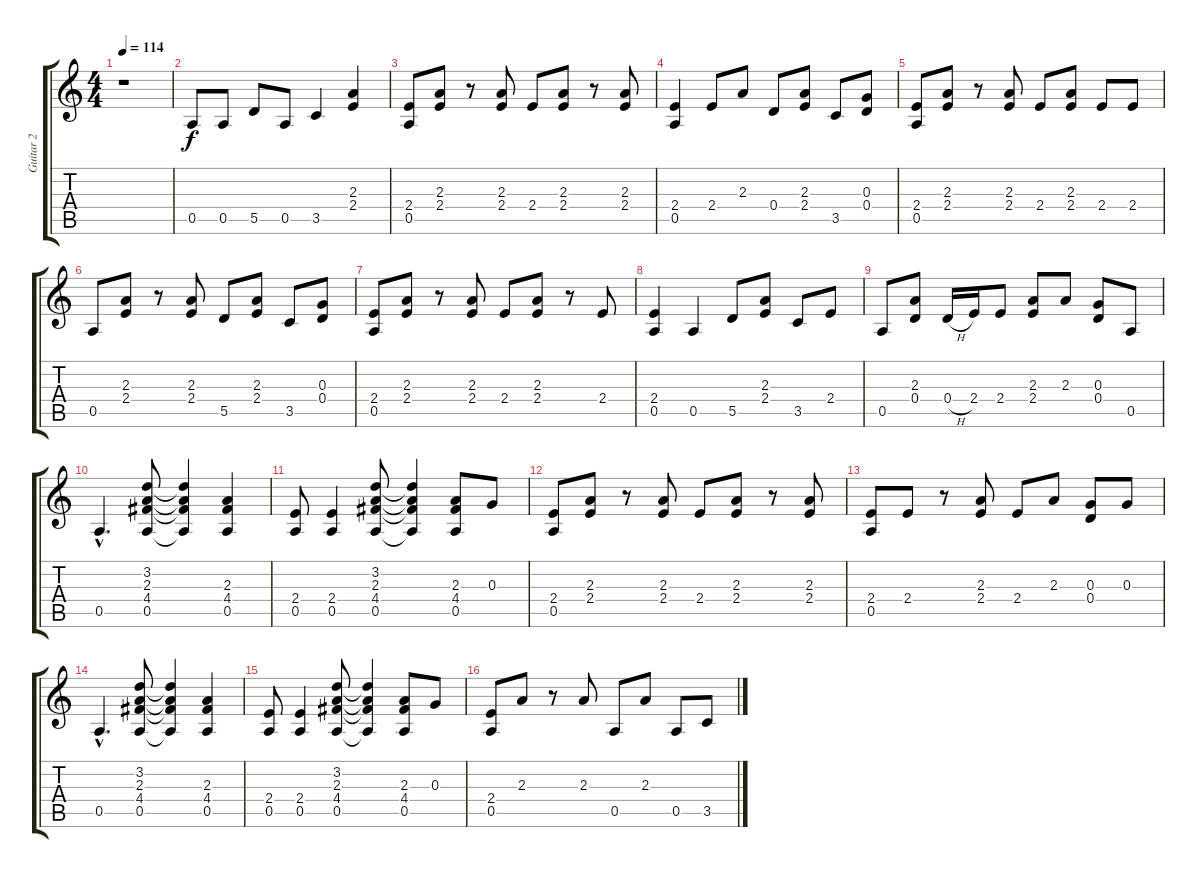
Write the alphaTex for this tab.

\track ("Guitar 2" "Guitar 2") {instrument electricguitarclean}
\staff {score tabs}
\tuning (E4 B3 G3 D3 A2 E2) {hide}
\ts (4 4)
\tempo 114
\clef g2
\ks c
r.1{dy f} |
0.5.8 0.5.8 5.5.8 0.5.8 3.5.4 (2.3 2.4).4 |
(2.4 0.5).8 (2.3 2.4).8 r.8 (2.3 2.4).8 2.4.8 (2.3 2.4).8 r.8 (2.3 2.4).8 |
(2.4 0.5).4 2.4.8 2.3.8 0.4.8 (2.3 2.4).8 3.5.8 (0.3 0.4).8 |
(2.4 0.5).8 (2.3 2.4).8 r.8 (2.3 2.4).8 2.4.8 (2.3 2.4).8 2.4.8 2.4.8 |
0.5.8 (2.3 2.4).8 r.8 (2.3 2.4).8 5.5.8 (2.3 2.4).8 3.5.8 (0.3 0.4).8 |
(2.4 0.5).8 (2.3 2.4).8 r.8 (2.3 2.4).8 2.4.8 (2.3 2.4).8 r.8 2.4.8 |
(2.4 0.5).4 0.5.4 5.5.8 (2.3 2.4).8 3.5.8 2.4.8 |
0.5.8 (2.3 0.4).8 0.4{h}.16 2.4.16 2.4.8 (2.3 2.4).8 2.3.8 (0.3 0.4).8 0.5.8 |
0.5{hac}.4{d} (3.2 2.3 4.4 0.5).8 (3.2{t} 2.3{t} 4.4{t} 0.5{t}).4 (2.3 4.4 0.5).4 |
(2.4 0.5).8 (2.4 0.5).4 (3.2 2.3 4.4 0.5).8 (3.2{t} 2.3{t} 4.4{t} 0.5{t}).4 (2.3 4.4 0.5).8 0.3.8 |
(2.4 0.5).8 (2.3 2.4).8 r.8 (2.3 2.4).8 2.4.8 (2.3 2.4).8 r.8 (2.3 2.4).8 |
(2.4 0.5).8 2.4.8 r.8 (2.3 2.4).8 2.4.8 2.3.8 (0.3 0.4).8 0.3.8 |
0.5{hac}.4{d} (3.2 2.3 4.4 0.5).8 (3.2{t} 2.3{t} 4.4{t} 0.5{t}).4 (2.3 4.4 0.5).4 |
(2.4 0.5).8 (2.4 0.5).4 (3.2 2.3 4.4 0.5).8 (3.2{t} 2.3{t} 4.4{t} 0.5{t}).4 (2.3 4.4 0.5).8 0.3.8 |
(2.4 0.5).8 2.3.8 r.8 2.3.8 0.5.8 2.3.8 0.5.8 3.5.8
